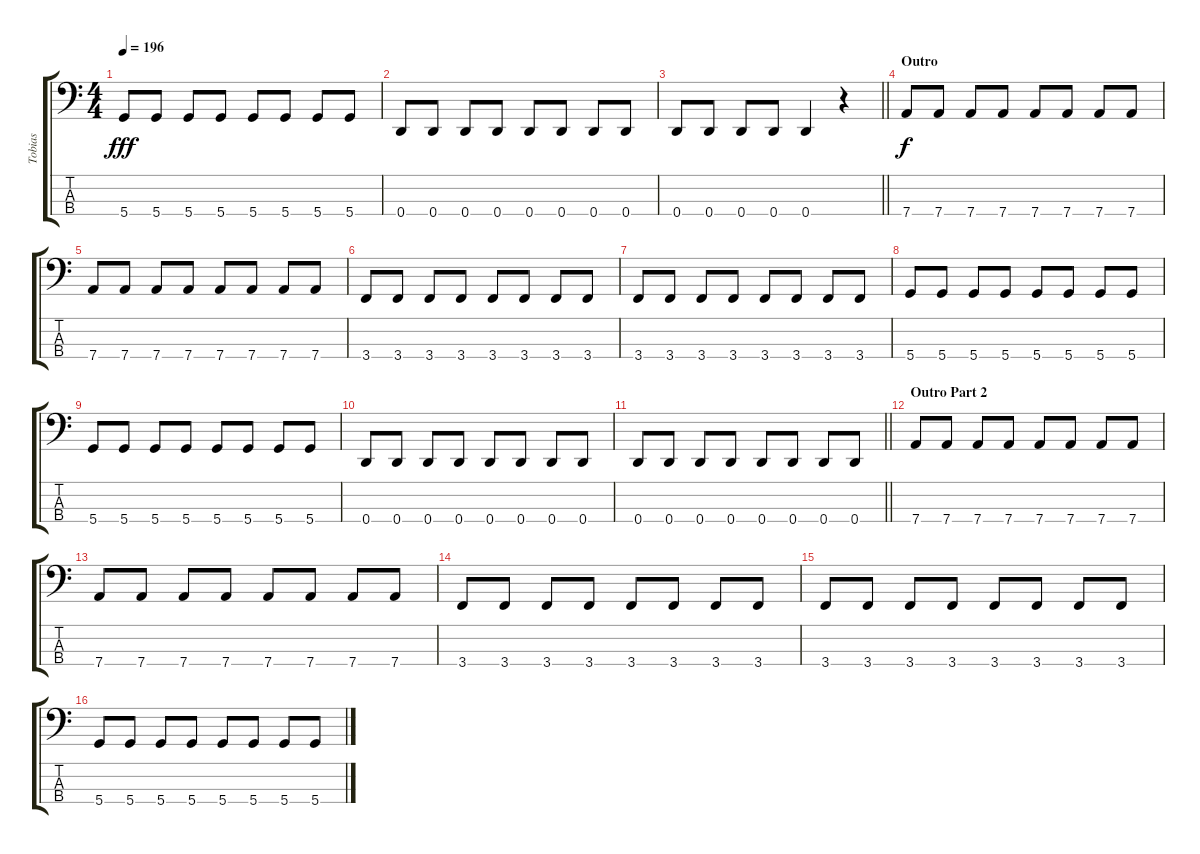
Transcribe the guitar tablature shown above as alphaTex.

\track ("Tobias" "Tobias") {instrument electricbasspick}
\staff {score tabs}
\tuning (G2 D2 A1 D1) {hide}
\ts (4 4)
\tempo 196
\clef f4
\ks aminor
5.4.8{dy fff} 5.4.8 5.4.8 5.4.8 5.4.8 5.4.8 5.4.8 5.4.8 |
0.4.8 0.4.8 0.4.8 0.4.8 0.4.8 0.4.8 0.4.8 0.4.8 |
\barLineRight lightlight
0.4.8 0.4.8 0.4.8 0.4.8 0.4.4 r.4 |
\section ("" "Outro")
7.4.8{dy f} 7.4.8 7.4.8 7.4.8 7.4.8 7.4.8 7.4.8 7.4.8 |
7.4.8 7.4.8 7.4.8 7.4.8 7.4.8 7.4.8 7.4.8 7.4.8 |
3.4.8 3.4.8 3.4.8 3.4.8 3.4.8 3.4.8 3.4.8 3.4.8 |
3.4.8 3.4.8 3.4.8 3.4.8 3.4.8 3.4.8 3.4.8 3.4.8 |
5.4.8 5.4.8 5.4.8 5.4.8 5.4.8 5.4.8 5.4.8 5.4.8 |
5.4.8 5.4.8 5.4.8 5.4.8 5.4.8 5.4.8 5.4.8 5.4.8 |
0.4.8 0.4.8 0.4.8 0.4.8 0.4.8 0.4.8 0.4.8 0.4.8 |
\barLineRight lightlight
0.4.8 0.4.8 0.4.8 0.4.8 0.4.8 0.4.8 0.4.8 0.4.8 |
\section ("" "Outro Part 2")
7.4.8 7.4.8 7.4.8 7.4.8 7.4.8 7.4.8 7.4.8 7.4.8 |
7.4.8 7.4.8 7.4.8 7.4.8 7.4.8 7.4.8 7.4.8 7.4.8 |
3.4.8 3.4.8 3.4.8 3.4.8 3.4.8 3.4.8 3.4.8 3.4.8 |
3.4.8 3.4.8 3.4.8 3.4.8 3.4.8 3.4.8 3.4.8 3.4.8 |
5.4.8 5.4.8 5.4.8 5.4.8 5.4.8 5.4.8 5.4.8 5.4.8
